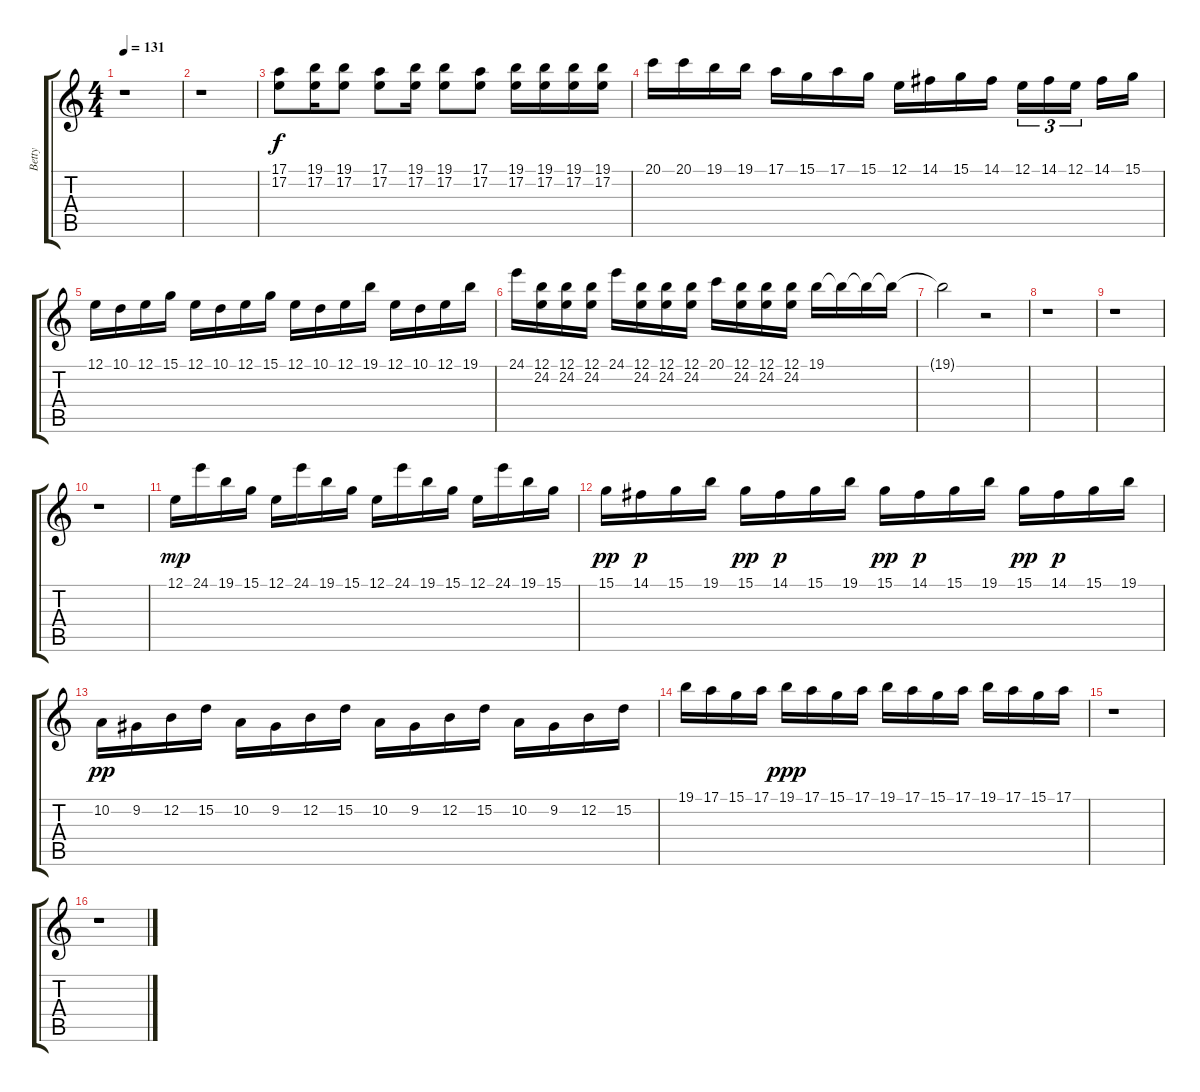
\track ("Betty" "Betty") {instrument churchorgan}
\staff {score tabs}
\tuning (E4 B3 G3 D3 A2 E2) {hide}
\ts (4 4)
\tempo 131
\clef g2
\ks c
r.1{dy f} |
r.1 |
(17.1 17.2).8{volume 16 instrument electricgrandpiano} (19.1 17.2).16 (19.1 17.2).8 (17.1 17.2).8 (19.1 17.2).16 (19.1 17.2).8 (17.1 17.2).8 (19.1 17.2).16 (19.1 17.2).16 (19.1 17.2).16 (19.1 17.2).16 |
20.1.16{volume 16 instrument electricgrandpiano} 20.1.16 19.1.16 19.1.16 17.1.16 15.1.16 17.1.16 15.1.16 12.1.16 14.1.16 15.1.16 14.1.16 12.1.16{tu (3 2)} 14.1.16{tu (3 2)} 12.1.16{tu (3 2)} 14.1.16 15.1.16 |
12.1.16{volume 16 instrument electricgrandpiano} 10.1.16 12.1.16 15.1.16 12.1.16 10.1.16 12.1.16 15.1.16 12.1.16 10.1.16 12.1.16 19.1.16 12.1.16 10.1.16 12.1.16 19.1.16 |
24.1.16{volume 16 instrument electricgrandpiano} (12.1 24.2).16 (12.1 24.2).16 (12.1 24.2).16 24.1.16 (12.1 24.2).16 (12.1 24.2).16 (12.1 24.2).16 20.1.16 (12.1 24.2).16 (12.1 24.2).16 (12.1 24.2).16 19.1.16 19.1{t}.16 19.1{t}.16 19.1{t}.16 |
19.1{t}.2 r.2 |
r.1 |
r.1 |
r.1 |
12.1.16{dy mp volume 10 instrument electricgrandpiano} 24.1.16 19.1.16 15.1.16 12.1.16{volume 16 instrument electricgrandpiano} 24.1.16 19.1.16 15.1.16 12.1.16{volume 16 instrument electricgrandpiano} 24.1.16 19.1.16 15.1.16 12.1.16{volume 16 instrument electricgrandpiano} 24.1.16 19.1.16 15.1.16 |
15.1.16{dy pp volume 16 instrument electricgrandpiano} 14.1.16{dy p} 15.1.16 19.1.16 15.1.16{dy pp} 14.1.16{dy p} 15.1.16 19.1.16 15.1.16{dy pp} 14.1.16{dy p} 15.1.16 19.1.16 15.1.16{dy pp} 14.1.16{dy p} 15.1.16 19.1.16 |
10.2.16{dy pp volume 2 instrument electricgrandpiano} 9.2.16 12.2.16 15.2.16 10.2.16{volume 16 instrument electricgrandpiano} 9.2.16 12.2.16 15.2.16 10.2.16{volume 16 instrument electricgrandpiano} 9.2.16 12.2.16 15.2.16 10.2.16{volume 16 instrument electricgrandpiano} 9.2.16 12.2.16 15.2.16 |
19.1.16{volume 0 instrument electricgrandpiano} 17.1.16 15.1.16 17.1.16 19.1.16{dy ppp volume 16 instrument electricgrandpiano} 17.1.16 15.1.16 17.1.16 19.1.16{volume 16 instrument electricgrandpiano} 17.1.16 15.1.16 17.1.16 19.1.16{volume 16 instrument electricgrandpiano} 17.1.16 15.1.16 17.1.16 |
r.1 |
r.1
